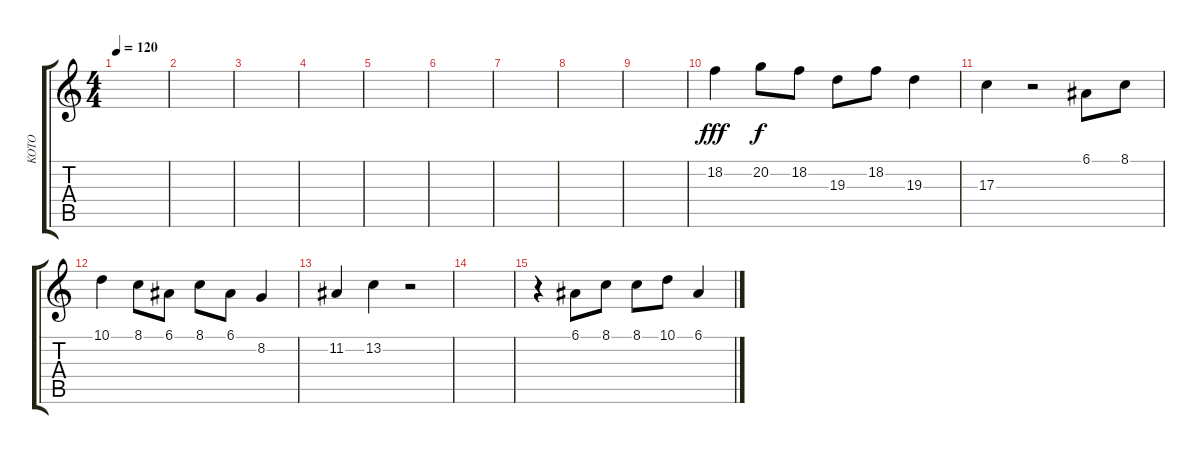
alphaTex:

\track ("KOTO" "KOTO") {instrument koto}
\staff {score tabs}
\tuning (E4 B3 G3 D3 A2 E2) {hide}
\ts (4 4)
\tempo 120
\clef g2
\ks c
|
|
|
|
|
|
|
|
|
18.2.4{dy fff} 20.2.8{dy f} 18.2.8 19.3.8 18.2.8 19.3.4 |
17.3.4 r.2 6.1.8 8.1.8 |
10.1.4 8.1.8 6.1.8 8.1.8 6.1.8 8.2.4 |
11.2.4 13.2.4 r.2 |
|
r.4 6.1.8 8.1.8 8.1.8 10.1.8 6.1.4
